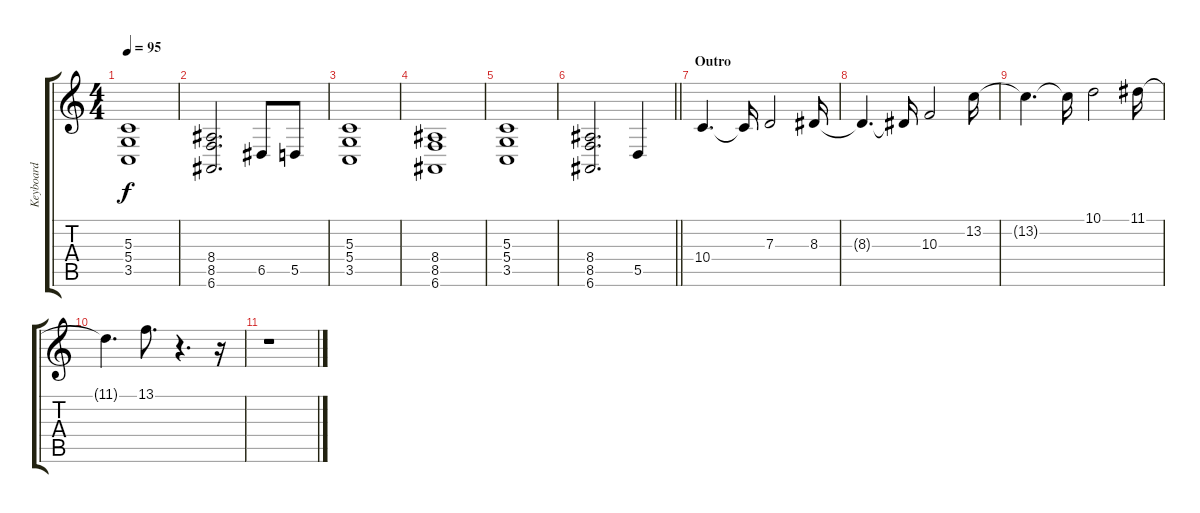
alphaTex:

\track ("Keyboard" "Keyboard") {instrument pad2warm}
\staff {score tabs}
\tuning (E4 B3 G3 D3 A2 E2) {hide}
\ts (4 4)
\tempo 95
\clef g2
\ks c
(5.3 5.4 3.5).1{dy f} |
(8.4 8.5 6.6).2{d} 6.5.8 5.5.8 |
(5.3 5.4 3.5).1 |
(8.4 8.5 6.6).1 |
(5.3 5.4 3.5).1 |
\barLineRight lightlight
(8.4 8.5 6.6).2{d} 5.5.4 |
\section ("" "Outro")
10.4.4{d} 10.4{t}.16 7.3.2 8.3.16 |
8.3{t}.4{d} 8.3{t}.16 10.3.2 13.2.16 |
13.2{t}.4{d} 13.2{t}.16 10.1.2 11.1.16 |
11.1{t}.4{d} 13.1.8{d} r.4{d} r.16 |
r.1
